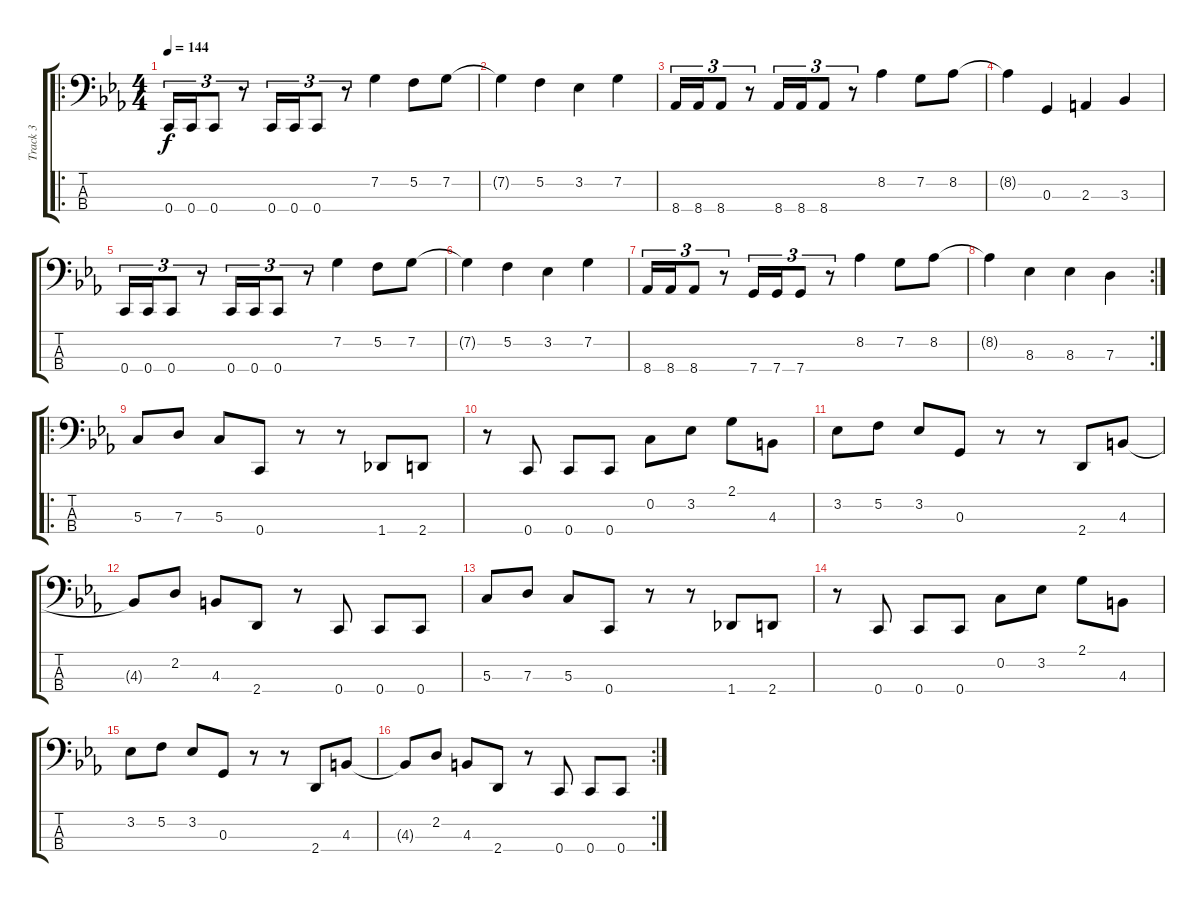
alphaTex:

\track ("Track 3" "Track 3") {instrument distortionguitar}
\staff {score tabs}
\tuning (F2 C2 G1 C1) {hide}
\ro
\ts (4 4)
\tempo 144
\clef f4
\ks cminor
0.4.16{tu (3 2) dy f} 0.4.16{tu (3 2)} 0.4.8{tu (3 2)} r.8{tu (3 2)} 0.4.16{tu (3 2)} 0.4.16{tu (3 2)} 0.4.8{tu (3 2)} r.8{tu (3 2)} 7.2.4 5.2.8 7.2.8 |
7.2{t}.4 5.2.4 3.2.4 7.2.4 |
8.4.16{tu (3 2)} 8.4.16{tu (3 2)} 8.4.8{tu (3 2)} r.8{tu (3 2)} 8.4.16{tu (3 2)} 8.4.16{tu (3 2)} 8.4.8{tu (3 2)} r.8{tu (3 2)} 8.2.4 7.2.8 8.2.8 |
8.2{t}.4 0.3.4 2.3.4 3.3.4 |
0.4.16{tu (3 2)} 0.4.16{tu (3 2)} 0.4.8{tu (3 2)} r.8{tu (3 2)} 0.4.16{tu (3 2)} 0.4.16{tu (3 2)} 0.4.8{tu (3 2)} r.8{tu (3 2)} 7.2.4 5.2.8 7.2.8 |
7.2{t}.4 5.2.4 3.2.4 7.2.4 |
8.4.16{tu (3 2)} 8.4.16{tu (3 2)} 8.4.8{tu (3 2)} r.8{tu (3 2)} 7.4.16{tu (3 2)} 7.4.16{tu (3 2)} 7.4.8{tu (3 2)} r.8{tu (3 2)} 8.2.4 7.2.8 8.2.8 |
\rc 2
8.2{t}.4 8.3.4 8.3.4 7.3.4 |
\ro
5.3.8 7.3.8 5.3.8 0.4.8 r.8 r.8 1.4.8 2.4.8 |
r.8 0.4.8 0.4.8 0.4.8 0.2.8 3.2.8 2.1.8 4.3.8 |
3.2.8 5.2.8 3.2.8 0.3.8 r.8 r.8 2.4.8 4.3.8 |
4.3{t}.8 2.2.8 4.3.8 2.4.8 r.8 0.4.8 0.4.8 0.4.8 |
5.3.8 7.3.8 5.3.8 0.4.8 r.8 r.8 1.4.8 2.4.8 |
r.8 0.4.8 0.4.8 0.4.8 0.2.8 3.2.8 2.1.8 4.3.8 |
3.2.8 5.2.8 3.2.8 0.3.8 r.8 r.8 2.4.8 4.3.8 |
\rc 2
4.3{t}.8 2.2.8 4.3.8 2.4.8 r.8 0.4.8 0.4.8 0.4.8
